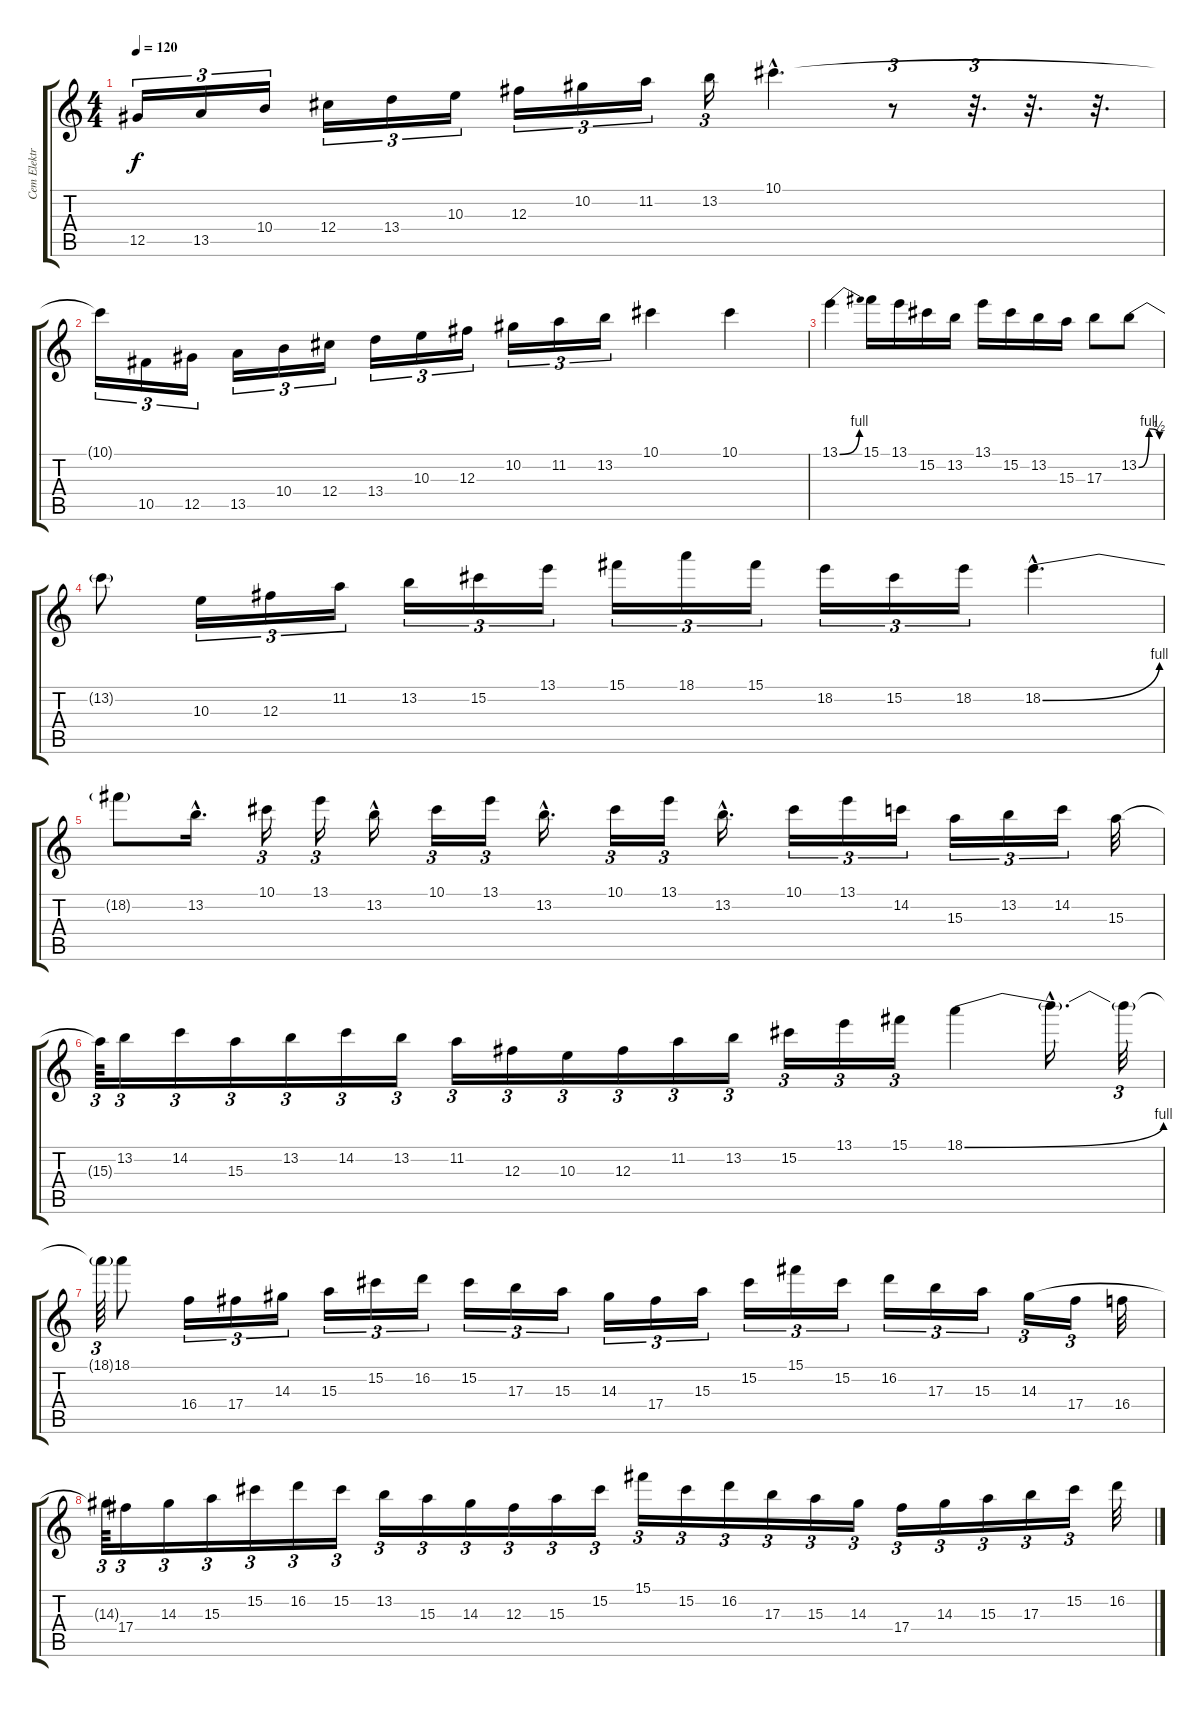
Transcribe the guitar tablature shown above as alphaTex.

\track ("Cem Elektro" "Cem Elektr") {instrument overdrivenguitar}
\staff {score tabs}
\tuning (Eb4 Bb3 Gb3 Db3 Ab2 Eb2) {hide}
\ts (4 4)
\tempo 120
\clef g2
\ks c
12.5.16{tu (3 2) dy f} 13.5.16{tu (3 2)} 10.4.16{tu (3 2)} 12.4.16{tu (3 2)} 13.4.16{tu (3 2)} 10.3.16{tu (3 2)} 12.3.16{tu (3 2)} 10.2.16{tu (3 2)} 11.2.16{tu (3 2)} 13.2.16{tu (3 2)} 10.1{hac}.4{d} r.8{tu (3 2)} r.32{d tu (3 2)} r.32{d} r.32{d} |
10.1{t}.16{tu (3 2)} 10.5.16{tu (3 2)} 12.5.16{tu (3 2)} 13.5.16{tu (3 2)} 10.4.16{tu (3 2)} 12.4.16{tu (3 2)} 13.4.16{tu (3 2)} 10.3.16{tu (3 2)} 12.3.16{tu (3 2)} 10.2.16{tu (3 2)} 11.2.16{tu (3 2)} 13.2.16{tu (3 2)} 10.1.4 10.1.4 |
13.1{be (bend 0 0 60 4)}.4 15.1.16 13.1.16 15.2.16 13.2.16 13.1.16 15.2.16 13.2.16 15.3.16 17.3.8 13.2{be (bendrelease 0 0 30 4 30 4 60 2)}.8 |
13.2{t}.8 10.3.16{tu (3 2)} 12.3.16{tu (3 2)} 11.2.16{tu (3 2)} 13.2.16{tu (3 2)} 15.2.16{tu (3 2)} 13.1.16{tu (3 2)} 15.1.16{tu (3 2)} 18.1.16{tu (3 2)} 15.1.16{tu (3 2)} 18.2.16{tu (3 2)} 15.2.16{tu (3 2)} 18.2.16{tu (3 2)} 18.2{be (bend 0 0 60 4) hac}.4{d} |
18.2{t}.8 13.2{hac}.16{d} 10.1.16{tu (3 2)} 13.1.16{tu (3 2)} 13.2{hac}.16 10.1.16{tu (3 2)} 13.1.16{tu (3 2)} 13.2{hac}.16{d} 10.1.16{tu (3 2)} 13.1.16{tu (3 2)} 13.2{hac}.16{d} 10.1.16{tu (3 2)} 13.1.16{tu (3 2)} 14.2.16{tu (3 2)} 15.3.16{tu (3 2)} 13.2.16{tu (3 2)} 14.2.16{tu (3 2)} 15.3.32 |
15.3{t}.64{tu (3 2)} 13.2.16{tu (3 2)} 14.2.16{tu (3 2)} 15.3.16{tu (3 2)} 13.2.16{tu (3 2)} 14.2.16{tu (3 2)} 13.2.16{tu (3 2)} 11.2.16{tu (3 2)} 12.3.16{tu (3 2)} 10.3.16{tu (3 2)} 12.3.16{tu (3 2)} 11.2.16{tu (3 2)} 13.2.16{tu (3 2)} 15.2.16{tu (3 2)} 13.1.16{tu (3 2)} 15.1.16{tu (3 2)} 18.1{be (bend 0 0 60 4)}.4 18.1{hac t}.16{d} 18.1{t}.32{tu (3 2)} |
18.1{t}.64{tu (3 2)} 18.1.8 16.4.16{tu (3 2)} 17.4.16{tu (3 2)} 14.3.16{tu (3 2)} 15.3.16{tu (3 2)} 15.2.16{tu (3 2)} 16.2.16{tu (3 2)} 15.2.16{tu (3 2)} 17.3.16{tu (3 2)} 15.3.16{tu (3 2)} 14.3.16{tu (3 2)} 17.4.16{tu (3 2)} 15.3.16{tu (3 2)} 15.2.16{tu (3 2)} 15.1.16{tu (3 2)} 15.2.16{tu (3 2)} 16.2.16{tu (3 2)} 17.3.16{tu (3 2)} 15.3.16{tu (3 2)} 14.3.16{tu (3 2)} 17.4.16{tu (3 2)} 16.4.32 |
14.3{t}.64{tu (3 2)} 17.4.16{tu (3 2)} 14.3.16{tu (3 2)} 15.3.16{tu (3 2)} 15.2.16{tu (3 2)} 16.2.16{tu (3 2)} 15.2.16{tu (3 2)} 13.2.16{tu (3 2)} 15.3.16{tu (3 2)} 14.3.16{tu (3 2)} 12.3.16{tu (3 2)} 15.3.16{tu (3 2)} 15.2.16{tu (3 2)} 15.1.16{tu (3 2)} 15.2.16{tu (3 2)} 16.2.16{tu (3 2)} 17.3.16{tu (3 2)} 15.3.16{tu (3 2)} 14.3.16{tu (3 2)} 17.4.16{tu (3 2)} 14.3.16{tu (3 2)} 15.3.16{tu (3 2)} 17.3.16{tu (3 2)} 15.2.16{tu (3 2)} 16.2.32
